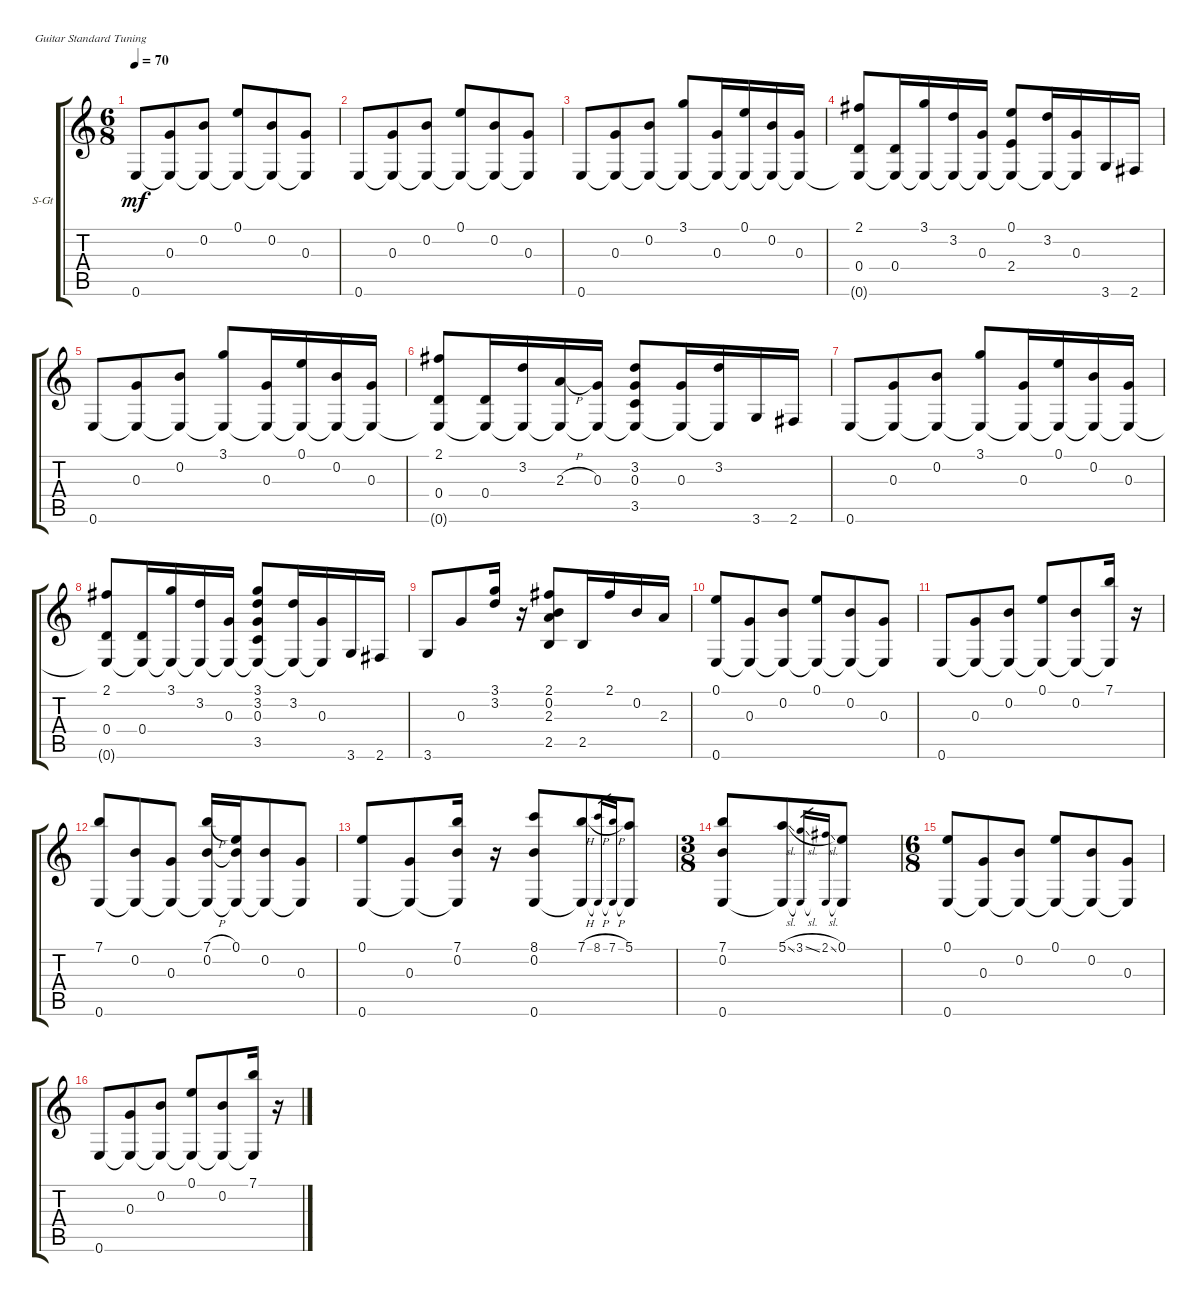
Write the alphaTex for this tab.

\defaultSystemsLayout 4
\bracketExtendMode groupsimilarinstruments
\firstSystemTrackNameOrientation horizontal
\otherSystemsTrackNameOrientation horizontal
\track ("Steel Guitar" "S-Gt") {instrument acousticguitarsteel}
\staff {score tabs}
\tuning (E4 B3 G3 D3 A2 E2)
\ts (6 8)
\tempo 70
\clef g2
\ks c
0.6.8{dy mf} (0.3 0.6{t}).8 (0.2 0.6{t}).8 (0.1 0.6{t}).8 (0.2 0.6{t}).8 (0.3 0.6{t}).8 |
0.6.8 (0.3 0.6{t}).8 (0.2 0.6{t}).8 (0.1 0.6{t}).8 (0.2 0.6{t}).8 (0.3 0.6{t}).8 |
0.6.8 (0.3 0.6{t}).8 (0.2 0.6{t}).8 (3.1 0.6{t}).8 (0.3 0.6{t}).16 (0.1 0.6{t}).16 (0.2 0.6{t}).16 (0.3 0.6{t}).16 |
(2.1 0.4 0.6{t}).8 (0.4 0.6{t}).16 (3.1 0.6{t}).16 (3.2 0.6{t}).16 (0.3 0.6{t}).16 (0.1 2.4 0.6{t}).8 (3.2 0.6{t}).16 (0.3 0.6{t}).16 3.6.16 2.6.16 |
0.6.8 (0.3 0.6{t}).8 (0.2 0.6{t}).8 (3.1 0.6{t}).8 (0.3 0.6{t}).16 (0.1 0.6{t}).16 (0.2 0.6{t}).16 (0.3 0.6{t}).16 |
(2.1 0.4 0.6{t}).8 (0.4 0.6{t}).16 (3.2 0.6{t}).16 (2.3{h} 0.6{t}).16 (0.3 0.6{t}).16 (3.2 0.3 3.5 0.6{t}).8 (0.3 0.6{t}).16 (3.2 0.6{t}).16 3.6.16 2.6.16 |
0.6.8 (0.3 0.6{t}).8 (0.2 0.6{t}).8 (3.1 0.6{t}).8 (0.3 0.6{t}).16 (0.1 0.6{t}).16 (0.2 0.6{t}).16 (0.3 0.6{t}).16 |
(2.1 0.4 0.6{t}).8 (0.4 0.6{t}).16 (3.1 0.6{t}).16 (3.2 0.6{t}).16 (0.3 0.6{t}).16 (0.3 3.2 3.1 3.5 0.6{t}).8 (3.2 0.6{t}).16 (0.3 0.6{t}).16 3.6.16 2.6.16 |
3.6.8 0.3.8 (3.2 3.1).16 r.16 (2.1 0.2 2.3 2.5).8 2.5.16 2.1.16 0.2.16 2.3.16 |
(0.1 0.6).8 (0.3 0.6{t}).8 (0.2 0.6{t}).8 (0.1 0.6{t}).8 (0.2 0.6{t}).8 (0.3 0.6{t}).8 |
0.6.8 (0.3 0.6{t}).8 (0.2 0.6{t}).8 (0.1 0.6{t}).8 (0.2 0.6{t}).8 (7.1 0.6{t}).16 r.16 |
(7.1 0.6).8 (0.2 0.6{t}).8 (0.3 0.6{t}).8 (7.1{h} 0.2 0.6{t}).16 (0.1 0.2{t} 0.6{t}).16 (0.2 0.6{t}).8 (0.3 0.6{t}).8 |
(0.1 0.6).8 (0.3 0.6{t}).8 (7.1 0.2 0.6{t}).16 r.16 (8.1 0.2 0.6).8 (7.1{h} 0.6{t}).8 (8.1{h} 0.6{t}).16{gr} (7.1{h} 0.6{t}).16{gr} (5.1 0.6{t}).8 |
\ts (3 8)
(7.1 0.2 0.6).8 (5.1{sl} 0.6{t}).8 (3.1{sl} 0.6{t}).16{gr} (2.1{sl} 0.6{t}).16{gr} (0.1 0.6{t}).8 |
\ts (6 8)
(0.1 0.6).8 (0.3 0.6{t}).8 (0.2 0.6{t}).8 (0.1 0.6{t}).8 (0.2 0.6{t}).8 (0.3 0.6{t}).8 |
0.6.8 (0.3 0.6{t}).8 (0.2 0.6{t}).8 (0.1 0.6{t}).8 (0.2 0.6{t}).8 (7.1 0.6{t}).16 r.16
